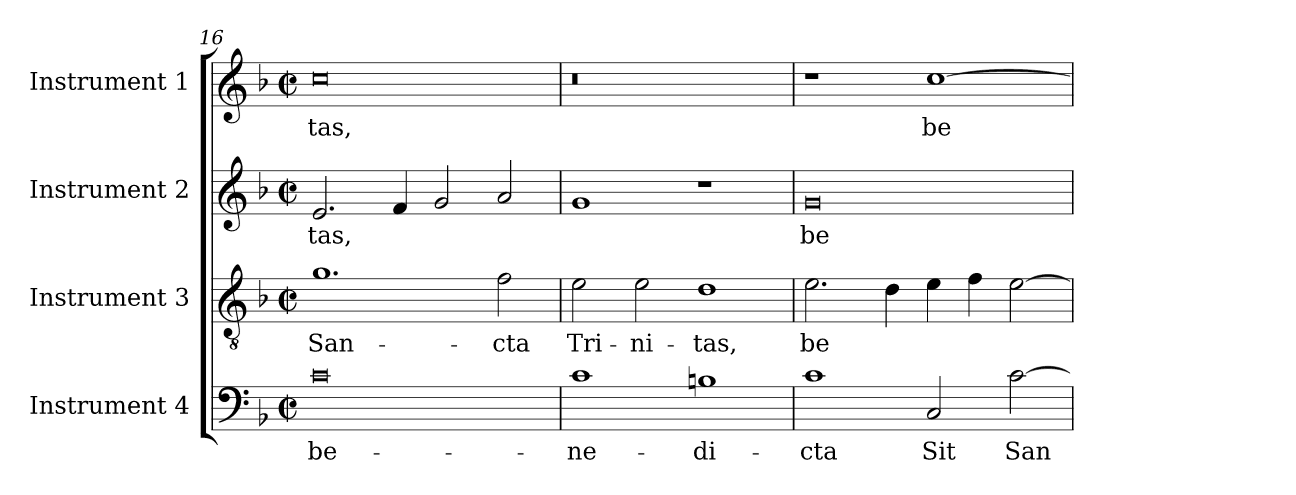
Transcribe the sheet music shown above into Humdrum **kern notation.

**kern	**text	**kern	**text	**kern	**text	**kern	**text
*part4	*part4	*part3	*part3	*part2	*part2	*part1	*part1
*staff4	*staff4	*staff3	*staff3	*staff2	*staff2	*staff1	*staff1
*I"Instrument 4	*	*I"Instrument 3	*	*I"Instrument 2	*	*I"Instrument 1	*
*clefF4	*	*clefGv2	*	*clefG2	*	*clefG2	*
*k[b-]	*	*k[b-]	*	*k[b-]	*	*k[b-]	*
*F:	*	*F:	*	*F:	*	*F:	*
*M2/2	*	*M2/2	*	*M2/2	*	*M2/2	*
*met(c|)	*	*met(c|)	*	*met(c|)	*	*met(c|)	*
=16	=16	=16	=16	=16	=16	=16	=16
!	!LO:LY:b:cj	!	!LO:LY:b:cj	!	!LO:LY:b:cj	!	!LO:LY:b:cj
0c	be-	1.g	San-	2.e/	-tas,	0cc	-tas,
!	!	!	!	!	!LO:LY:b:cj	!	!
.	.	.	.	4f/	.	.	.
!	!	!	!	!	!LO:LY:b:cj	!	!
.	.	.	.	2g/	.	.	.
!	!	!	!LO:LY:b:cj	!	!LO:LY:b:cj	!	!
.	.	2f\	-cta	2a/	.	.	.
=17	=17	=17	=17	=17	=17	=17	=17
!	!LO:LY:b:cj	!	!LO:LY:b:cj	!	!LO:LY:b:cj	!	!
1c	-ne-	2e\	Tri-	1g	.	0r	.
!	!	!	!LO:LY:b:cj	!	!	!	!
.	.	2e\	-ni-	.	.	.	.
!	!LO:LY:b:cj	!	!LO:LY:b:cj	!	!	!	!
1Bn	-di-	1d	-tas,	1r	.	.	.
=18	=18	=18	=18	=18	=18	=18	=18
!	!LO:LY:b:cj	!	!LO:LY:b:cj	!	!LO:LY:b:cj	!	!
1c	-cta	2.e\	be-	0g	be-	1r	.
!	!	!	!LO:LY:b:cj	!	!	!	!
.	.	4d\	--	.	.	.	.
!	!LO:LY:b:cj	!	!LO:LY:b:cj	!	!	!	!LO:LY:b:cj
2C/	Sit	4e\	--	.	.	[>1cc	be-
!	!	!	!LO:LY:b:cj	!	!	!	!
.	.	4f\	--	.	.	.	.
!	!LO:LY:b:cj	!	!LO:LY:b:cj	!	!	!	!
[>2c\	San-	[>2e\	--	.	.	.	.
=	=	=	=	=	=	=	=
*-	*-	*-	*-	*-	*-	*-	*-
